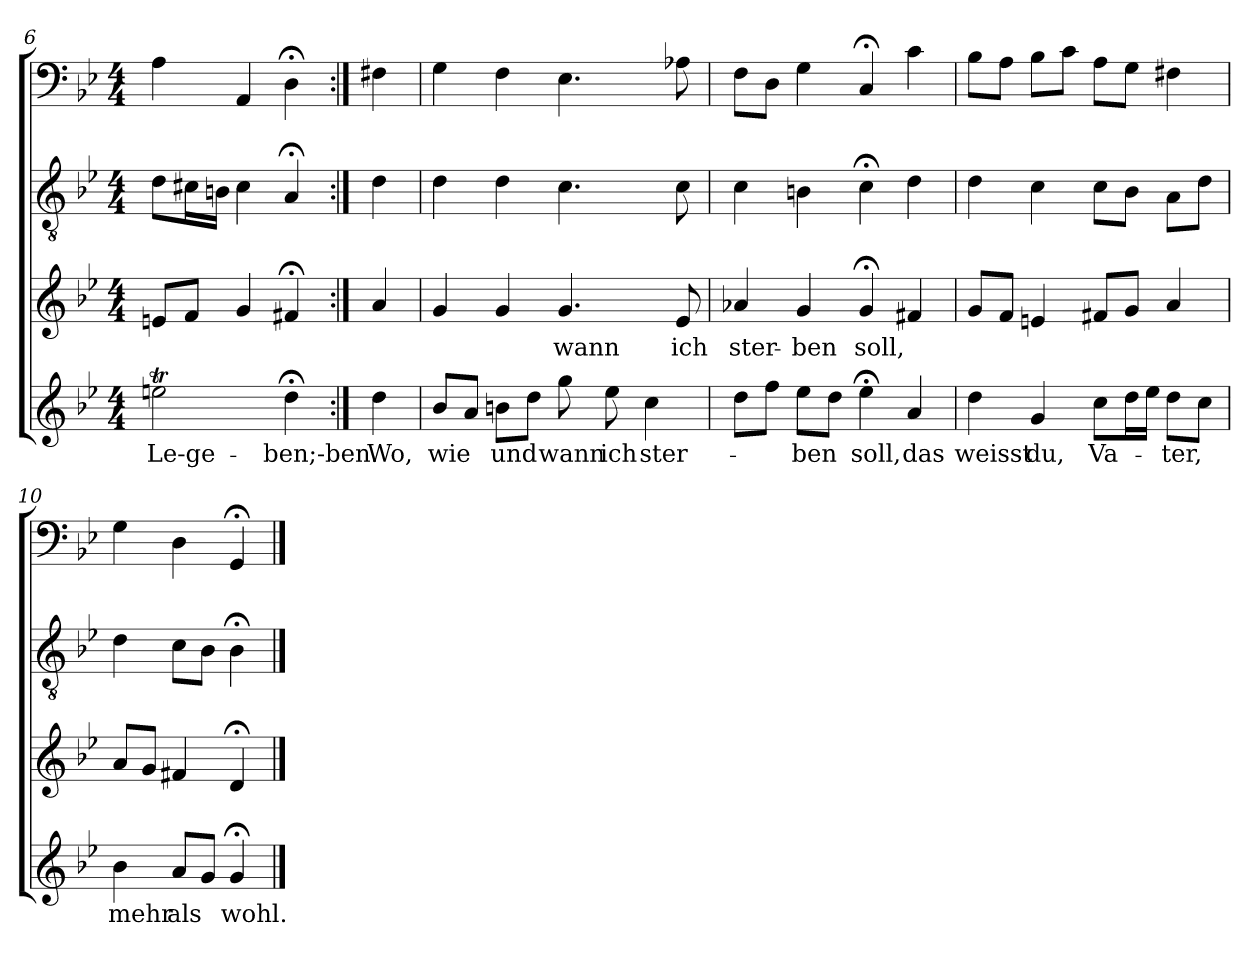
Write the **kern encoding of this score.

**kern	**text	**kern	**text	**kern	**kern
*part4	*part4	*part3	*part3	*part2	*part1
*staff4	*staff4	*staff3	*staff3	*staff2	*staff1
*clefG2	*	*clefG2	*	*clefGv2	*clefF4
*k[b-e-]	*	*k[b-e-]	*	*k[b-e-]	*k[b-e-]
*g:	*	*g:	*	*g:	*g:
*M4/4	*	*M4/4	*	*M4/4	*M4/4
=6	=6	=6	=6	=6	=6
2eent	Le-ge-	8enL	.	8dL	4A
.	.	8fJ	.	16c#XL	.
.	.	.	.	16BnJJ	.
.	.	4g	.	4c#	4AA
4dd;<	-ben;-ben.	4f#X;<	.	4A;<	4D;<
=:|!	=:|!	=:|!	=:|!	=:|!	=:|!
4dd	Wo,	4a	.	4d	4F#X
=7	=7	=7	=7	=7	=7
8b-L	wie	4g	.	4d	4G
8aJ	.	.	.	.	.
8bnL	und	4g	.	4d	4F
8ddJ	.	.	.	.	.
8gg	wann	4.g	wann	4.c	4.E-
8ee-	ich	.	.	.	.
4cc	ster-	.	.	.	.
.	.	8e-	ich	8c	8A-X
=8	=8	=8	=8	=8	=8
8ddL	.	4a-X	ster-	4c	8FL
8ffJ	.	.	.	.	8DJ
8ee-L	-ben	4g	-ben	4Bn	4G
8ddJ	.	.	.	.	.
4ee-;<	soll,	4g;<	soll,	4c;<	4C;<
4a	das	4f#X	.	4d	4c
=9	=9	=9	=9	=9	=9
4dd	weisst	8gL	.	4d	8B-L
.	.	8fJ	.	.	8AJ
4g	du,	4en	.	4c	8B-L
.	.	.	.	.	8cJ
8ccL	Va-	8f#XL	.	8cL	8AL
16ddL	.	8gJ	.	8B-J	8GJ
16ee-JJ	.	.	.	.	.
8ddL	-ter,	4a	.	8AL	4F#X
8ccJ	.	.	.	8dJ	.
=10	=10	=10	=10	=10	=10
4b-	mehr	8aL	.	4d	4G
.	.	8gJ	.	.	.
8aL	als	4f#X	.	8cL	4D
8gJ	.	.	.	8B-J	.
4g;<	wohl.	4d;<	.	4B-;<	4GG;<
==	==	==	==	==	==
*-	*-	*-	*-	*-	*-
